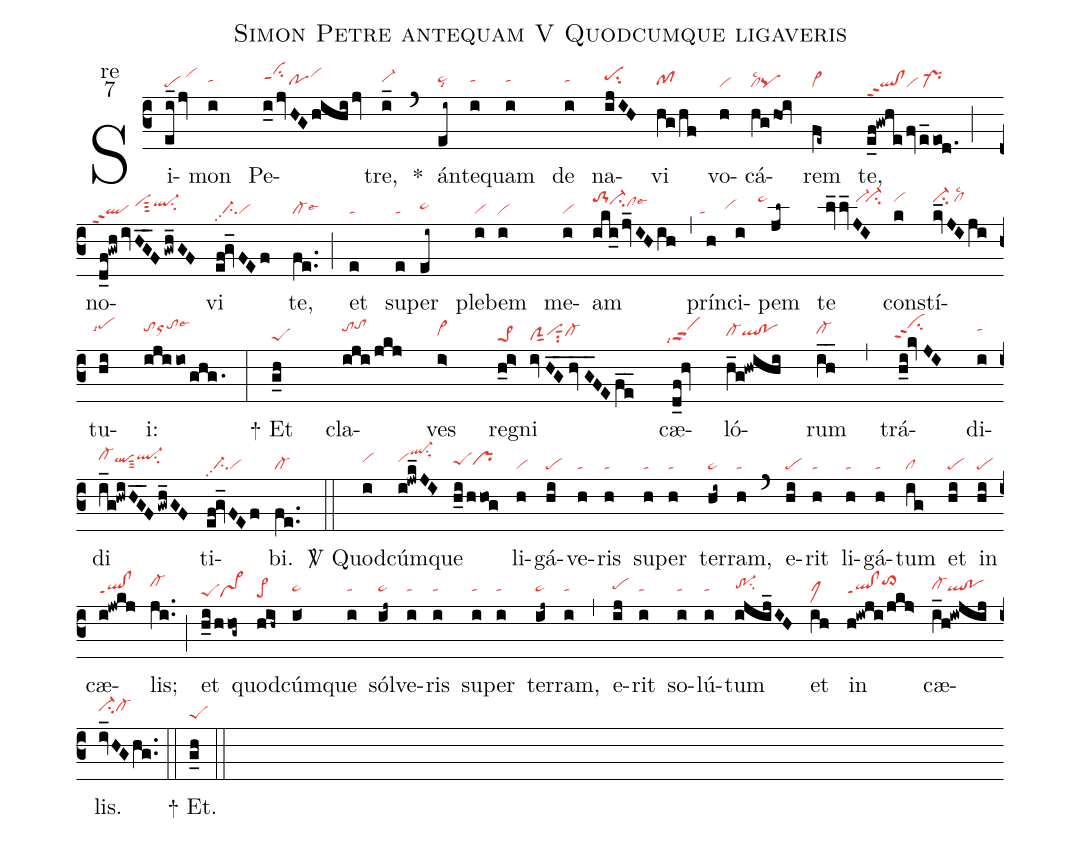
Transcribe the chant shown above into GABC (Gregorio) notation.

name:Simon Petre antequam V Quodcumque ligaveris;
office-part:re;
mode:7;
nabc-lines:1;
%%
(c3) Si(ei_/jv|pe/vihj)mon(i|tahh) Pe(i_0/jvHGhihi/jv|cihippt1pohgvihj)tre,(i_|vi-hh) <sp>*</sp>(`) án(ei~|pe~hhlsi8)te(i|tahh)quam(i|tahh) de(i|tahh) na(ijIH|pehisu2)vi(hg/hf|pfhg) vo(h|vi)cá(hg/hoi|cllsc2pq)rem(fe~|vi>) te,(e_f!gwhefve_eod.|ql!clppt2vi/pr-) (;) no(d_f!gwh/ivHG__Fgwh_GF|``qlppt2/vihisut3ql-hisu2)vi(ef!gv_FEf|//ci-pp2vi) te,(fe..|cl-lse6) (;) et(e|ta) su(e|ta)per(ei~|pe~hh) ple(i|vi)bem(i|vi) me(i|vi)am(iki_jv_IHih|to-1hkci-hjclhilse6) (,) prín(h|``ta)ci(i|```vihh)pem(jl~|````pe~hk) te(lv_lv_JI|/////////vi-hk`ci-hk) con(k|vihk)stí(kv_JIji|ci-hk/clhklsc2)tu(hi|``pehklsi7)i:(iji/io/ghg.|tohjorhjtohklse6) (:)

<sp>+</sp> Et(g_h|peS) cla(iji/jkj|tohjtohk)ves(i>|vi>hh) reg(h_i>|pe>1)ni(ivHG__hvG__FEfe__|clSsut1vihhsut1su2cl-hh) cæ(d_f!hv|``scSlsi7)ló(h_g!hwihi|cl-hhqlhh!pohh)rum(ih__|cl-hi) (,) trá(h_i!kvJI|`cihkppt2)di(iz|tahj)di(i_g!hwiHG__F/gwh_GF|cl-hjqlhisut3ql-hjsu2) ti(ef!gv_FEf|//ci-pp2vi)bi.(fe..|cl-) (::)

<sp>V/</sp> Quod(i|vihi)cúm(i!jwk_JI>|vihiql-hlsu1sux1)que(h_i/hhog|peShhprhh) li(h|vi)gá(hi|pe)ve(h|ta)ris(h|ta) su(h|ta)per(h|ta) ter(hi~|pe~)ram,(h|ta) (`) e(hi|pe)rit(h|ta) li(h|ta)gá(h|ta)tum(ig|cl) et(hi|pe) in(hi|pe) cæ(i!jwkj|qlhg!clhgppt1)lis;(ji..|cl-hj) (;) et(h_i/hhog~|peSvs>) quod(hih~|pe>)cúm(i<|pe~hh)que(i|tahh) sól(ij~|pe~hh)ve(i|tahh)ris(i|tahh) su(i|tahh)per(i|tahh) ter(ij~|pe~hh)ram,(i|tahh) (,) e(ij|pehi)rit(i|tahh) so(i|tahh)lú(i|tahh)tum(ijij_IH|tr-1hisu2) et(ih|clMhh) in(h!iwji/jkj>|qlhg!clhgppt1to>hk) cæ(i_h!iwjij|cl-hiqlhh!pohh)lis.(iv_HGhg..|ci-hicl-hi) (::)

<sp>+</sp> Et.(g_h|peS) (::)
